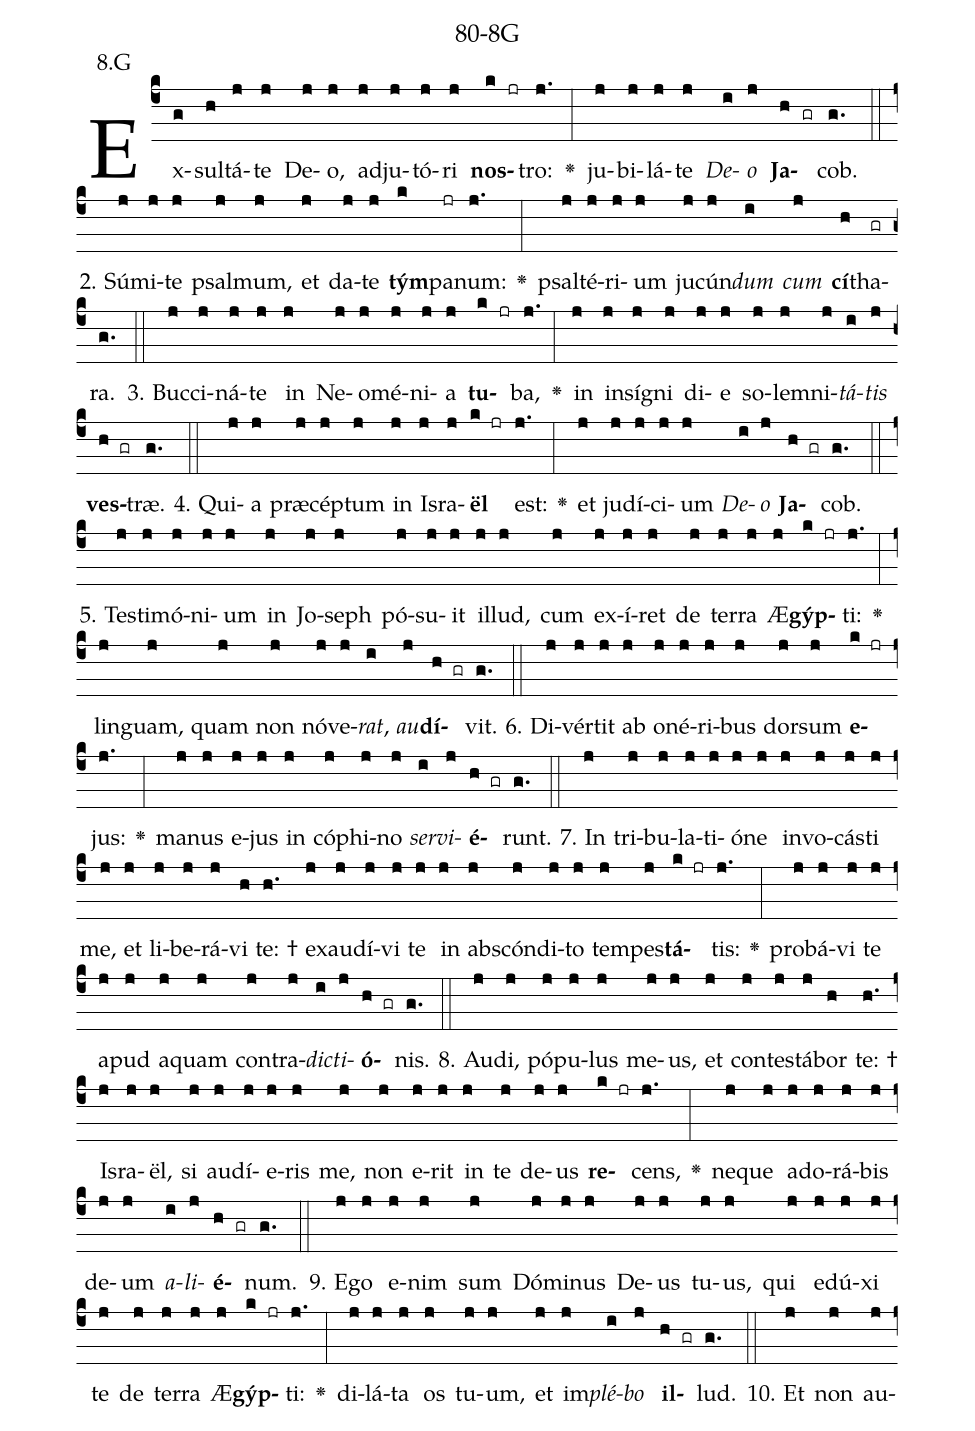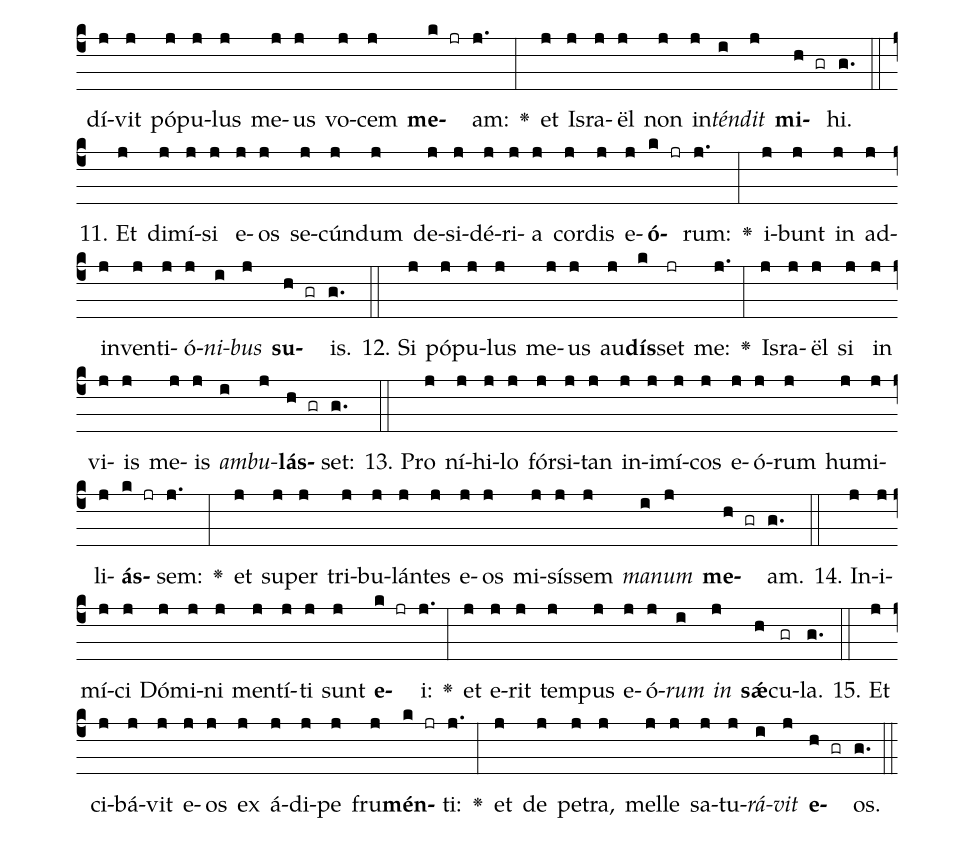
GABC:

name: 80-8G;
annotation: 8.G;
%%
(c4)Ex(g)sul(h)tá(j)te(j) De(j)o,(j) ad(j)ju(j)tó(j)ri(j) <b>nos</b>(k jr)tro:(j.) <v>\greheightstar</v>(:) ju(j)bi(j)lá(j)te(j) <i>De</i>(i)<i>o</i>(j) <b>Ja</b>(h gr)cob.(g.) (::)
2. Sú(j)mi(j)te(j) psal(j)mum,(j) et(j) da(j)te(j) <b>tým</b>(k)pa(jr)num:(j.) <v>\greheightstar</v>(:) psal(j)té(j)ri(j)um(j) ju(j)cún(j)<i>dum</i>(i) <i>cum</i>(j) <b>cí</b>(h)tha(gr)ra.(g.) (::)
3. Buc(j)ci(j)ná(j)te(j) in(j) Ne(j)o(j)mé(j)ni(j)a(j) <b>tu</b>(k jr)ba,(j.) <v>\greheightstar</v>(:) in(j) in(j)sí(j)gni(j) di(j)e(j) so(j)lem(j)ni(j)<i>tá</i>(i)<i>tis</i>(j) <b>ves</b>(h gr)træ.(g.) (::)
4. Qui(j)a(j) præ(j)cép(j)tum(j) in(j) Is(j)ra(j)<b>ël</b>(k jr) est:(j.) <v>\greheightstar</v>(:) et(j) ju(j)dí(j)ci(j)um(j) <i>De</i>(i)<i>o</i>(j) <b>Ja</b>(h gr)cob.(g.) (::)
5. Tes(j)ti(j)mó(j)ni(j)um(j) in(j) Jo(j)seph(j) pó(j)su(j)it(j) il(j)lud,(j) cum(j) ex(j)í(j)ret(j) de(j) ter(j)ra(j) Æ(j)<b>gýp</b>(k jr)ti:(j.) <v>\greheightstar</v>(:) lin(j)guam,(j) quam(j) non(j) nó(j)ve(j)<i>rat</i>,(i) <i>au</i>(j)<b>dí</b>(h gr)vit.(g.) (::)
6. Di(j)vér(j)tit(j) ab(j) o(j)né(j)ri(j)bus(j) dor(j)sum(j) <b>e</b>(k jr)jus:(j.) <v>\greheightstar</v>(:) ma(j)nus(j) e(j)jus(j) in(j) có(j)phi(j)no(j) <i>ser</i>(i)<i>vi</i>(j)<b>é</b>(h gr)runt.(g.) (::)
7. In(j) tri(j)bu(j)la(j)ti(j)ó(j)ne(j) in(j)vo(j)cás(j)ti(j) me,(j) et(j) li(j)be(j)rá(j)vi(h) te: †(h.) ex(j)au(j)dí(j)vi(j) te(j) in(j) abs(j)cón(j)di(j)to(j) tem(j)pes(j)<b>tá</b>(k jr)tis:(j.) <v>\greheightstar</v>(:) pro(j)bá(j)vi(j) te(j) a(j)pud(j) a(j)quam(j) con(j)tra(j)<i>dic</i>(i)<i>ti</i>(j)<b>ó</b>(h gr)nis.(g.) (::)
8. Au(j)di,(j) pó(j)pu(j)lus(j) me(j)us,(j) et(j) con(j)tes(j)tá(j)bor(h) te: †(h.) Is(j)ra(j)ël,(j) si(j) au(j)dí(j)e(j)ris(j) me,(j) non(j) e(j)rit(j) in(j) te(j) de(j)us(j) <b>re</b>(k jr)cens,(j.) <v>\greheightstar</v>(:) ne(j)que(j) ad(j)o(j)rá(j)bis(j) de(j)um(j) <i>a</i>(i)<i>li</i>(j)<b>é</b>(h gr)num.(g.) (::)
9. E(j)go(j) e(j)nim(j) sum(j) Dó(j)mi(j)nus(j) De(j)us(j) tu(j)us,(j) qui(j) e(j)dú(j)xi(j) te(j) de(j) ter(j)ra(j) Æ(j)<b>gýp</b>(k jr)ti:(j.) <v>\greheightstar</v>(:) di(j)lá(j)ta(j) os(j) tu(j)um,(j) et(j) im(j)<i>plé</i>(i)<i>bo</i>(j) <b>il</b>(h gr)lud.(g.) (::)
10. Et(j) non(j) au(j)dí(j)vit(j) pó(j)pu(j)lus(j) me(j)us(j) vo(j)cem(j) <b>me</b>(k jr)am:(j.) <v>\greheightstar</v>(:) et(j) Is(j)ra(j)ël(j) non(j) in(j)<i>tén</i>(i)<i>dit</i>(j) <b>mi</b>(h gr)hi.(g.) (::)
11. Et(j) di(j)mí(j)si(j) e(j)os(j) se(j)cún(j)dum(j) de(j)si(j)dé(j)ri(j)a(j) cor(j)dis(j) e(j)<b>ó</b>(k jr)rum:(j.) <v>\greheightstar</v>(:) i(j)bunt(j) in(j) ad(j)in(j)ven(j)ti(j)ó(j)<i>ni</i>(i)<i>bus</i>(j) <b>su</b>(h gr)is.(g.) (::)
12. Si(j) pó(j)pu(j)lus(j) me(j)us(j) au(j)<b>dís</b>(k)set(jr) me:(j.) <v>\greheightstar</v>(:) Is(j)ra(j)ël(j) si(j) in(j) vi(j)is(j) me(j)is(j) <i>am</i>(i)<i>bu</i>(j)<b>lás</b>(h gr)set:(g.) (::)
13. Pro(j) ní(j)hi(j)lo(j) fór(j)si(j)tan(j) in(j)i(j)mí(j)cos(j) e(j)ó(j)rum(j) hu(j)mi(j)li(j)<b>ás</b>(k jr)sem:(j.) <v>\greheightstar</v>(:) et(j) su(j)per(j) tri(j)bu(j)lán(j)tes(j) e(j)os(j) mi(j)sís(j)sem(j) <i>ma</i>(i)<i>num</i>(j) <b>me</b>(h gr)am.(g.) (::)
14. In(j)i(j)mí(j)ci(j) Dó(j)mi(j)ni(j) men(j)tí(j)ti(j) sunt(j) <b>e</b>(k jr)i:(j.) <v>\greheightstar</v>(:) et(j) e(j)rit(j) tem(j)pus(j) e(j)ó(j)<i>rum</i>(i) <i>in</i>(j) <b>sǽ</b>(h)cu(gr)la.(g.) (::)
15. Et(j) ci(j)bá(j)vit(j) e(j)os(j) ex(j) á(j)di(j)pe(j) fru(j)<b>mén</b>(k jr)ti:(j.) <v>\greheightstar</v>(:) et(j) de(j) pe(j)tra,(j) mel(j)le(j) sa(j)tu(j)<i>rá</i>(i)<i>vit</i>(j) <b>e</b>(h gr)os.(g.) (::)
